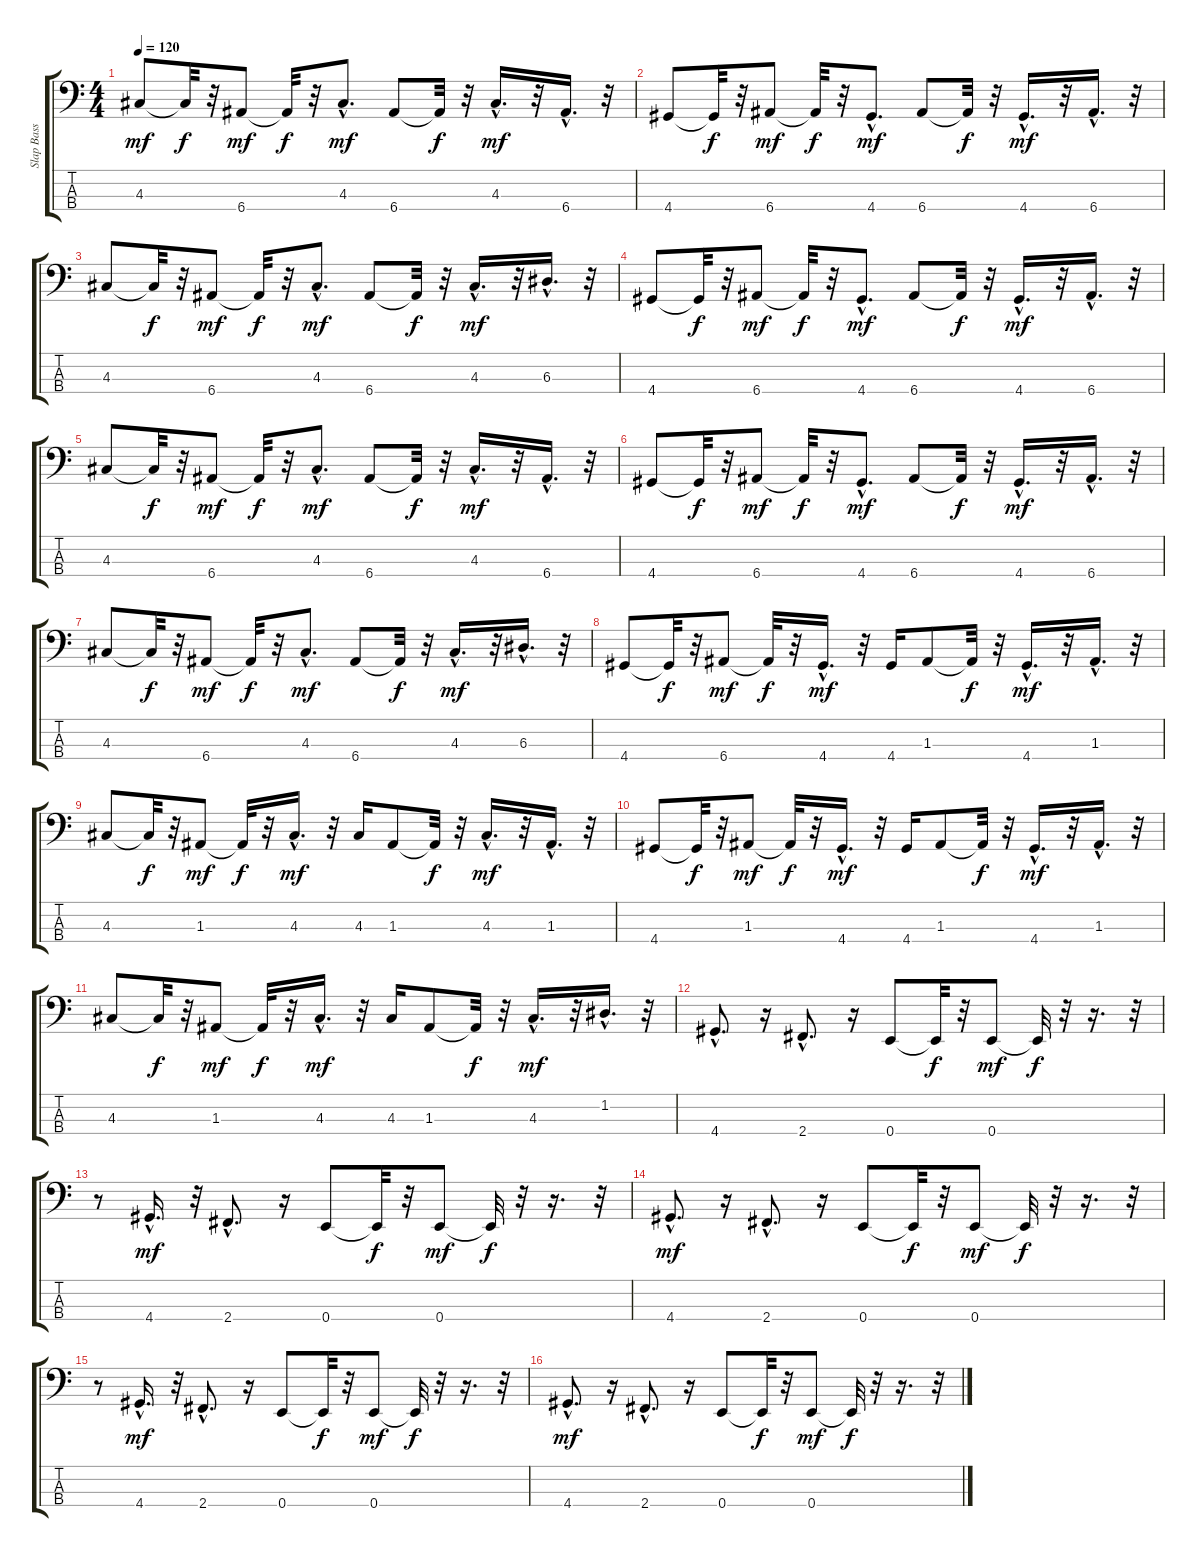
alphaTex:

\track ("Slap Bass 1" "Slap Bass ") {instrument slapbass1}
\staff {score tabs}
\tuning (G2 D2 A1 E1) {hide}
\ts (4 4)
\tempo 120
\clef f4
\ks c
4.3.8{dy mf} 4.3{t}.32{dy f} r.32 6.4.8{dy mf} 6.4{t}.32{dy f} r.32 4.3{hac}.8{d dy mf} 6.4.8 6.4{t}.32{dy f} r.32 4.3{hac}.16{d dy mf} r.32 6.4{hac}.16{d} r.32 |
4.4.8 4.4{t}.32{dy f} r.32 6.4.8{dy mf} 6.4{t}.32{dy f} r.32 4.4{hac}.8{d dy mf} 6.4.8 6.4{t}.32{dy f} r.32 4.4{hac}.16{d dy mf} r.32 6.4{hac}.16{d} r.32 |
4.3.8 4.3{t}.32{dy f} r.32 6.4.8{dy mf} 6.4{t}.32{dy f} r.32 4.3{hac}.8{d dy mf} 6.4.8 6.4{t}.32{dy f} r.32 4.3{hac}.16{d dy mf} r.32 6.3{hac}.16{d} r.32 |
4.4.8 4.4{t}.32{dy f} r.32 6.4.8{dy mf} 6.4{t}.32{dy f} r.32 4.4{hac}.8{d dy mf} 6.4.8 6.4{t}.32{dy f} r.32 4.4{hac}.16{d dy mf} r.32 6.4{hac}.16{d} r.32 |
4.3.8 4.3{t}.32{dy f} r.32 6.4.8{dy mf} 6.4{t}.32{dy f} r.32 4.3{hac}.8{d dy mf} 6.4.8 6.4{t}.32{dy f} r.32 4.3{hac}.16{d dy mf} r.32 6.4{hac}.16{d} r.32 |
4.4.8 4.4{t}.32{dy f} r.32 6.4.8{dy mf} 6.4{t}.32{dy f} r.32 4.4{hac}.8{d dy mf} 6.4.8 6.4{t}.32{dy f} r.32 4.4{hac}.16{d dy mf} r.32 6.4{hac}.16{d} r.32 |
4.3.8 4.3{t}.32{dy f} r.32 6.4.8{dy mf} 6.4{t}.32{dy f} r.32 4.3{hac}.8{d dy mf} 6.4.8 6.4{t}.32{dy f} r.32 4.3{hac}.16{d dy mf} r.32 6.3{hac}.16{d} r.32 |
4.4.8 4.4{t}.32{dy f} r.32 6.4.8{dy mf} 6.4{t}.32{dy f} r.32 4.4{hac}.16{d dy mf} r.32 4.4.16 1.3.8 1.3{t}.32{dy f} r.32 4.4{hac}.16{d dy mf} r.32 1.3{hac}.16{d} r.32 |
4.3.8 4.3{t}.32{dy f} r.32 1.3.8{dy mf} 1.3{t}.32{dy f} r.32 4.3{hac}.16{d dy mf} r.32 4.3.16 1.3.8 1.3{t}.32{dy f} r.32 4.3{hac}.16{d dy mf} r.32 1.3{hac}.16{d} r.32 |
4.4.8 4.4{t}.32{dy f} r.32 1.3.8{dy mf} 1.3{t}.32{dy f} r.32 4.4{hac}.16{d dy mf} r.32 4.4.16 1.3.8 1.3{t}.32{dy f} r.32 4.4{hac}.16{d dy mf} r.32 1.3{hac}.16{d} r.32 |
4.3.8 4.3{t}.32{dy f} r.32 1.3.8{dy mf} 1.3{t}.32{dy f} r.32 4.3{hac}.16{d dy mf} r.32 4.3.16 1.3.8 1.3{t}.32{dy f} r.32 4.3{hac}.16{d dy mf} r.32 1.2{hac}.16{d} r.32 |
4.4{hac}.8{d} r.16 2.4{hac}.8{d} r.16 0.4.8 0.4{t}.32{dy f} r.32 0.4.8{dy mf} 0.4{t}.32{dy f} r.32 r.16{d} r.32 |
r.8 4.4{hac}.16{d dy mf} r.32 2.4{hac}.8{d} r.16 0.4.8 0.4{t}.32{dy f} r.32 0.4.8{dy mf} 0.4{t}.32{dy f} r.32 r.16{d} r.32 |
4.4{hac}.8{d dy mf} r.16 2.4{hac}.8{d} r.16 0.4.8 0.4{t}.32{dy f} r.32 0.4.8{dy mf} 0.4{t}.32{dy f} r.32 r.16{d} r.32 |
r.8 4.4{hac}.16{d dy mf} r.32 2.4{hac}.8{d} r.16 0.4.8 0.4{t}.32{dy f} r.32 0.4.8{dy mf} 0.4{t}.32{dy f} r.32 r.16{d} r.32 |
4.4{hac}.8{d dy mf} r.16 2.4{hac}.8{d} r.16 0.4.8 0.4{t}.32{dy f} r.32 0.4.8{dy mf} 0.4{t}.32{dy f} r.32 r.16{d} r.32
